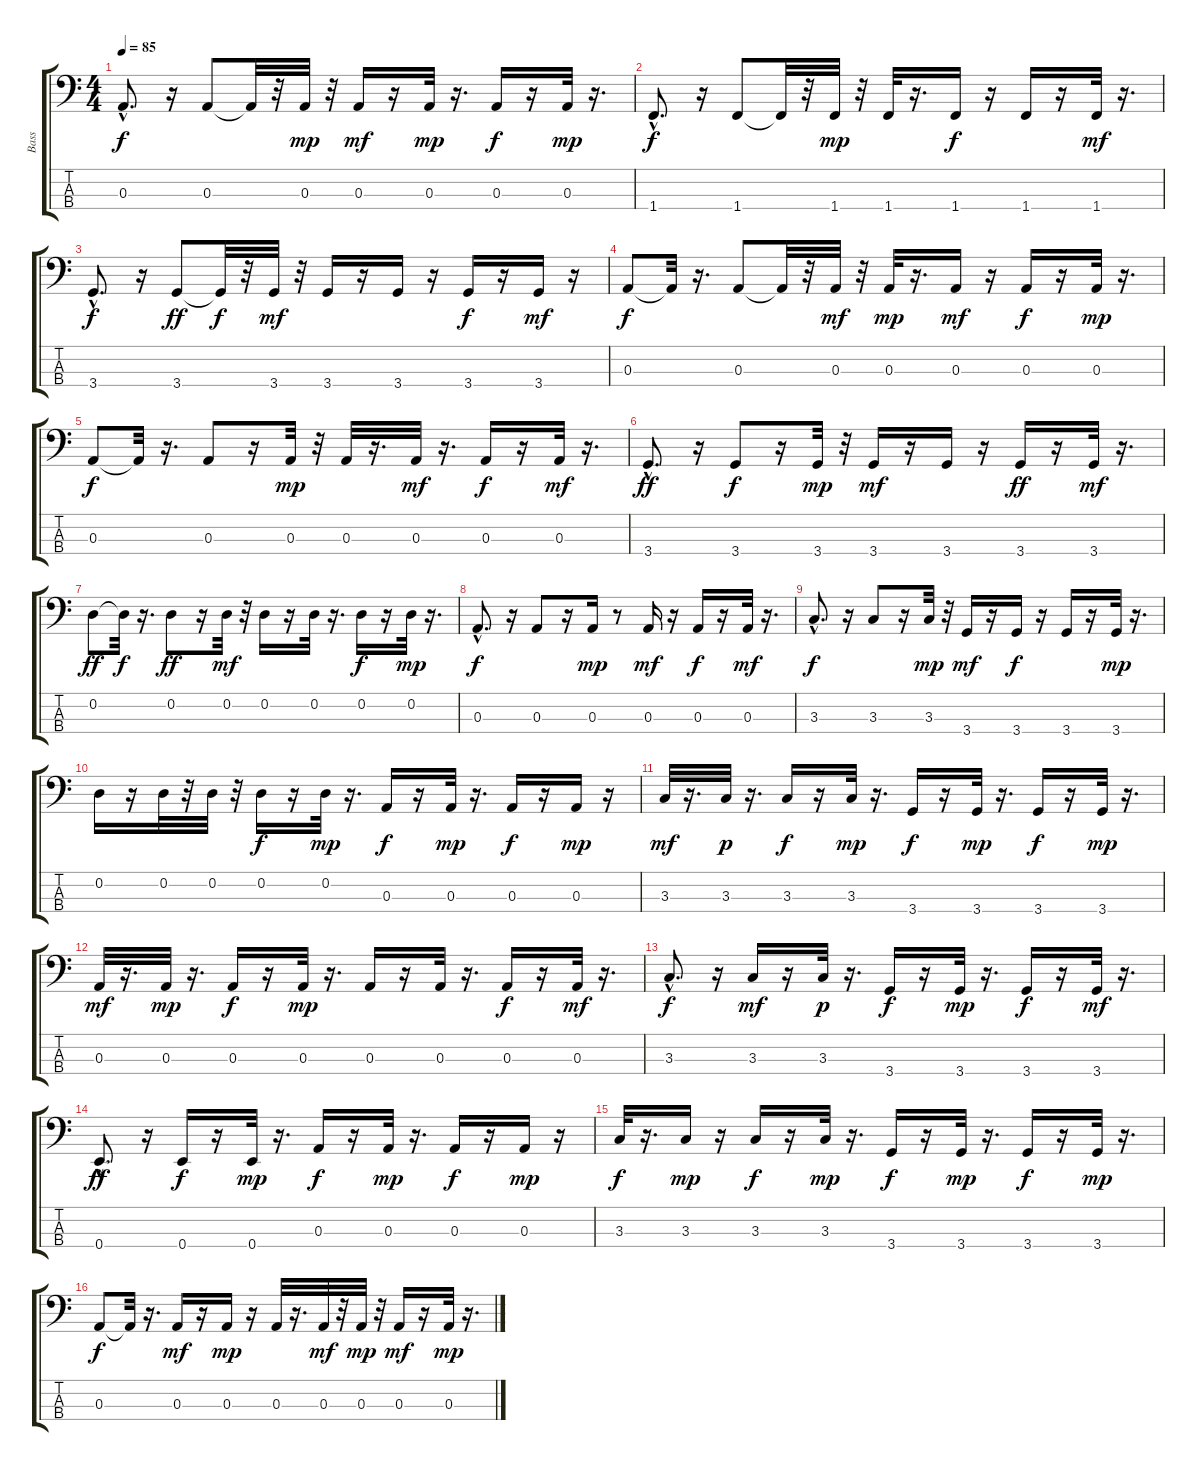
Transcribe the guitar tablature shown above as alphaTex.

\track ("Bass                " "Bass      ") {instrument fretlessbass}
\staff {score tabs}
\tuning (G2 D2 A1 E1) {hide}
\ts (4 4)
\tempo 85
\clef f4
\ks c
0.3{hac}.8{d dy f instrument fretlessbass} r.16 0.3.8 0.3{t}.32 r.32 0.3.32{dy mp} r.32 0.3.16{dy mf} r.16 0.3.32{dy mp} r.16{d} 0.3.16{dy f} r.16 0.3.32{dy mp} r.16{d} |
1.4{hac}.8{d dy f} r.16 1.4.8 1.4{t}.32 r.32 1.4.32{dy mp} r.32 1.4.32 r.16{d} 1.4.16{dy f} r.16 1.4.16 r.16 1.4.32{dy mf} r.16{d} |
3.4{hac}.8{d dy f} r.16 3.4.8{dy ff} 3.4{t}.32{dy f} r.32 3.4.32{dy mf} r.32 3.4.16 r.16 3.4.16 r.16 3.4.16{dy f} r.16 3.4.16{dy mf} r.16 |
0.3.8{dy f} 0.3{t}.32 r.16{d} 0.3.8 0.3{t}.32 r.32 0.3.32{dy mf} r.32 0.3.32{dy mp} r.16{d} 0.3.16{dy mf} r.16 0.3.16{dy f} r.16 0.3.32{dy mp} r.16{d} |
0.3.8{dy f} 0.3{t}.32 r.16{d} 0.3.8 r.16 0.3.32{dy mp} r.32 0.3.32 r.16{d} 0.3.32{dy mf} r.16{d} 0.3.16{dy f} r.16 0.3.32{dy mf} r.16{d} |
3.4{hac}.8{d dy ff} r.16 3.4.8{dy f} r.16 3.4.32{dy mp} r.32 3.4.16{dy mf} r.16 3.4.16 r.16 3.4.16{dy ff} r.16 3.4.32{dy mf} r.16{d} |
0.2.8{dy ff} 0.2{t}.32{dy f} r.16{d} 0.2.8{dy ff} r.16 0.2.32{dy mf} r.32 0.2.16 r.16 0.2.32 r.16{d} 0.2.16{dy f} r.16 0.2.32{dy mp} r.16{d} |
0.3{hac}.8{d dy f} r.16 0.3.8 r.16 0.3.16{dy mp} r.8 0.3.16{dy mf} r.16 0.3.16{dy f} r.16 0.3.32{dy mf} r.16{d} |
3.3{hac}.8{d dy f} r.16 3.3.8 r.16 3.3.32{dy mp} r.32 3.4.16{dy mf} r.16 3.4.16{dy f} r.16 3.4.16 r.16 3.4.32{dy mp} r.16{d} |
0.2.16 r.16 0.2.32 r.32 0.2.32 r.32 0.2.16{dy f} r.16 0.2.32{dy mp} r.16{d} 0.3.16{dy f} r.16 0.3.32{dy mp} r.16{d} 0.3.16{dy f} r.16 0.3.16{dy mp} r.16 |
3.3.32{dy mf} r.16{d} 3.3.32{dy p} r.16{d} 3.3.16{dy f} r.16 3.3.32{dy mp} r.16{d} 3.4.16{dy f} r.16 3.4.32{dy mp} r.16{d} 3.4.16{dy f} r.16 3.4.32{dy mp} r.16{d} |
0.3.32{dy mf} r.16{d} 0.3.32{dy mp} r.16{d} 0.3.16{dy f} r.16 0.3.32{dy mp} r.16{d} 0.3.16 r.16 0.3.32 r.16{d} 0.3.16{dy f} r.16 0.3.32{dy mf} r.16{d} |
3.3{hac}.8{d dy f} r.16 3.3.16{dy mf} r.16 3.3.32{dy p} r.16{d} 3.4.16{dy f} r.16 3.4.32{dy mp} r.16{d} 3.4.16{dy f} r.16 3.4.32{dy mf} r.16{d} |
0.4{hac}.8{d dy ff} r.16 0.4.16{dy f} r.16 0.4.32{dy mp} r.16{d} 0.3.16{dy f} r.16 0.3.32{dy mp} r.16{d} 0.3.16{dy f} r.16 0.3.16{dy mp} r.16 |
3.3.32{dy f} r.16{d} 3.3.16{dy mp} r.16 3.3.16{dy f} r.16 3.3.32{dy mp} r.16{d} 3.4.16{dy f} r.16 3.4.32{dy mp} r.16{d} 3.4.16{dy f} r.16 3.4.32{dy mp} r.16{d} |
0.3.8{dy f} 0.3{t}.32 r.16{d} 0.3.16{dy mf} r.16 0.3.16{dy mp} r.16 0.3.32 r.16{d} 0.3.32{dy mf} r.32 0.3.32{dy mp} r.32 0.3.16{dy mf} r.16 0.3.32{dy mp} r.16{d}
